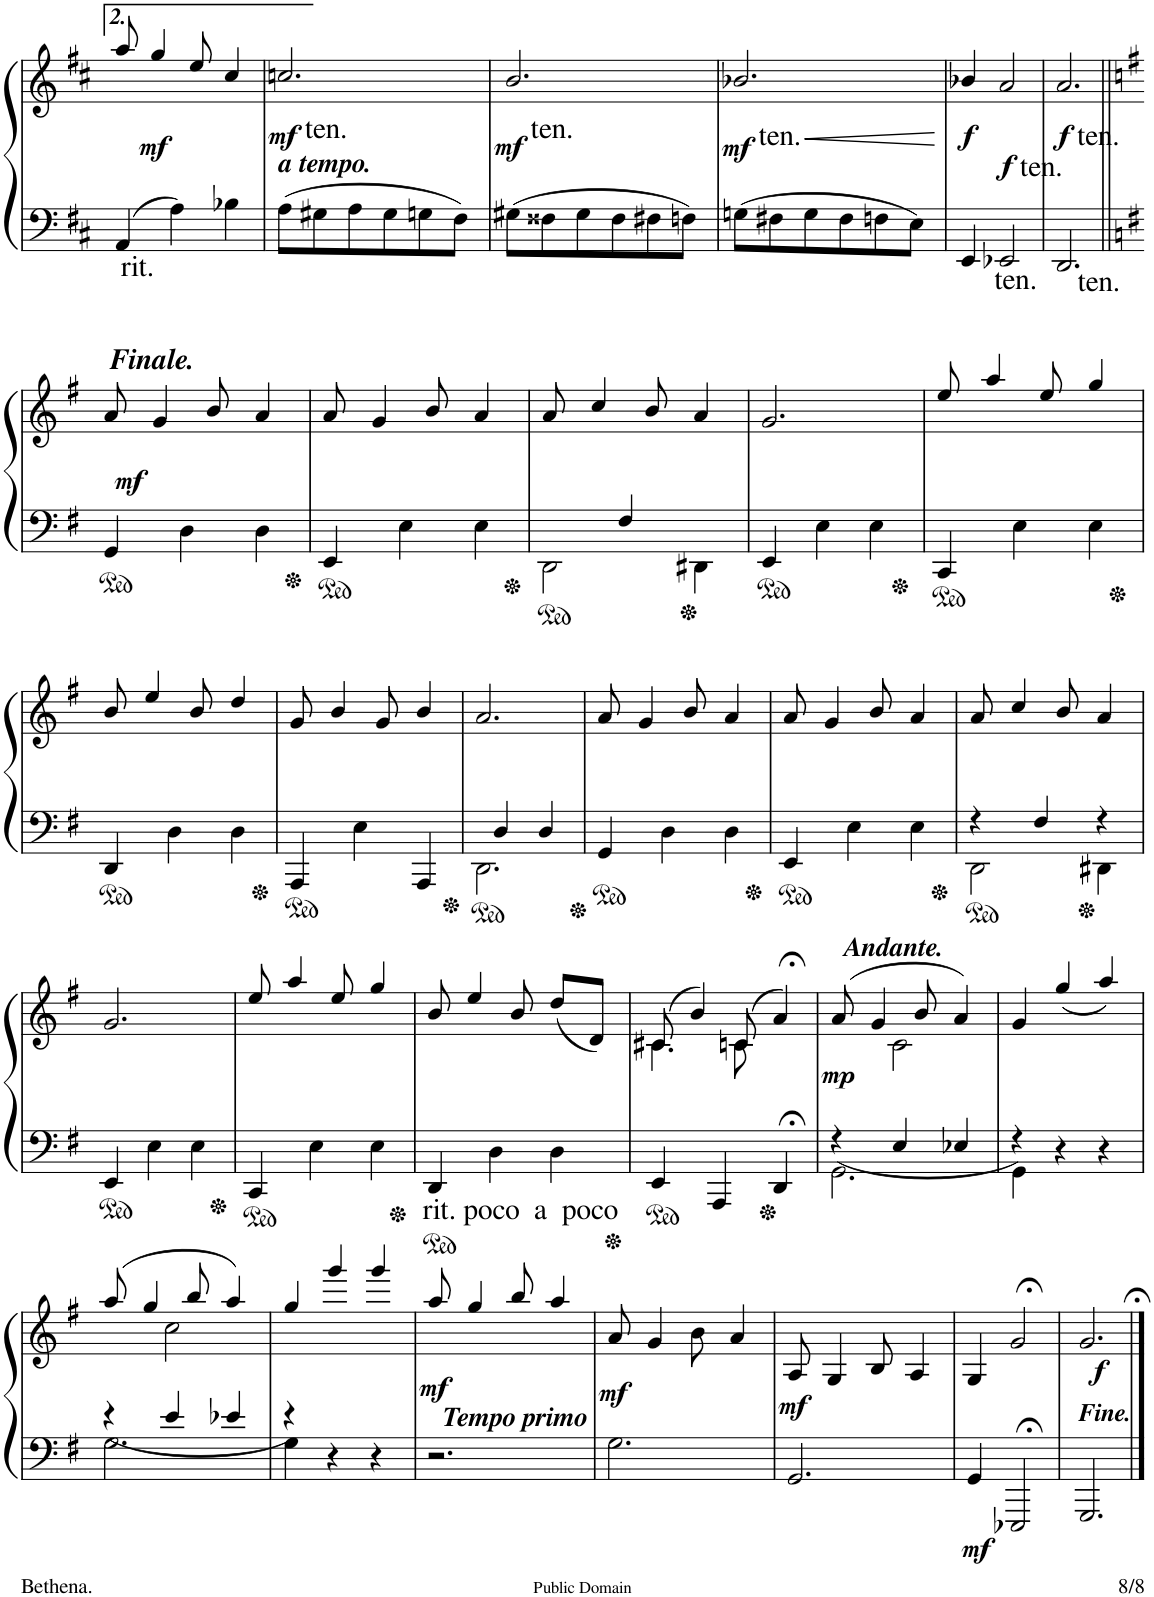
**kern	**kern	**dynam
*part1	*part1	*part1
*staff2	*staff1	*staff1/2
*I"Piano	*	*
*I'Pno.	*	*
!!LO:PB:g=z
*clefF4	*clefG2	*
*k[f#c#]	*k[f#c#]	*
*b:	*b:	*
*M3/4	*M3/4	*
=135	=135	=135
!LO:TX:b:t=rit.	!	!
4AA/	8aa/	.
!	!	!LO:DY:b
.	4gg/	mf
4A\	.	.
.	8ee/	.
4B-X\	4cc#/	.
=136	=136	=136
!	!LO:TX:b:Bi:t=a tempo.	!
!	!LO:TX:b:t=ten.	!
!	!	!LO:DY:b
8A\L	2.ccn/	mf
8G#X\	.	.
8A\	.	.
8G#\	.	.
8Gn\	.	.
8F#\J	.	.
=137	=137	=137
!	!LO:TX:b:t=ten.	!
!	!	!LO:DY:b
8G#X\L	2.b/	mf
8F##X\	.	.
8G#\	.	.
8F##\	.	.
8F#X\	.	.
8Fn\J	.	.
=138	=138	=138
!	!LO:TX:b:t=ten.	!
!	!	!LO:HP:b
!	!	!LO:DY:n=1:b
8Gn\L	2.b-X/	< mf
8F#X\	.	.
8G\	.	.
8F#\	.	.
8Fn\	.	.
8E\J	.	.
.	.	[
=139	=139	=139
!	!	!LO:DY:b
4EE/	4b-X/	f
!	!LO:TX:b:t=ten.	!
!LO:TX:b:t=ten.	!	!
!	!	!LO:DY:b
2EE-X/	2a/	f
=140	=140	=140
!	!LO:TX:b:t=ten.	!
!LO:TX:b:t=ten.	!	!
!	!	!LO:DY:b
2.DD/	2.a/	f
!!LO:LB:g=z
=141||	=141||	=141||
*k[f#]	*k[f#]	*
*G:	*G:	*
!	!LO:TX:a:Bi:t=Finale.	!
!	!	!LO:DY:b
4GG/	8a/	mf
.	4g/	.
4D\	.	.
.	8b/	.
4D\	4a/	.
=142	=142	=142
4EE/	8a/	.
.	4g/	.
4E\	.	.
.	8b/	.
4E\	4a/	.
=143	=143	=143
*^	*	*
2DD\	4ryy	8a/	.
.	.	4cc/	.
.	4F#/	.	.
.	.	8b/	.
4DD#X\	4ryy	4a/	.
*v	*v	*	*
=144	=144	=144
4EE/	2.g/	.
4E\	.	.
4E\	.	.
=145	=145	=145
4CC/	8ee/	.
.	4aa/	.
4E\	.	.
.	8ee/	.
4E\	4gg/	.
!!LO:LB:g=z
=146	=146	=146
4DD/	8b/	.
.	4ee/	.
4D\	.	.
.	8b/	.
4D\	4dd/	.
=147	=147	=147
4AAA/	8g/	.
.	4b/	.
4E\	.	.
.	8g/	.
4AAA/	4b/	.
=148	=148	=148
*^	*	*
2.DD\	4ryy	2.a/	.
.	4D/	.	.
.	4D/	.	.
*v	*v	*	*
=149	=149	=149
4GG/	8a/	.
.	4g/	.
4D\	.	.
.	8b/	.
4D\	4a/	.
=150	=150	=150
4EE/	8a/	.
.	4g/	.
4E\	.	.
.	8b/	.
4E\	4a/	.
=151	=151	=151
*^	*	*
4r	2DD\	8a/	.
.	.	4cc/	.
4F#/	.	.	.
.	.	8b/	.
4r	4DD#X\	4a/	.
*v	*v	*	*
!!LO:LB:g=z
=152	=152	=152
4EE/	2.g/	.
4E\	.	.
4E\	.	.
=153	=153	=153
4CC/	8ee/	.
.	4aa/	.
4E\	.	.
.	8ee/	.
4E\	4gg/	.
=154	=154	=154
!LO:TX:b:t=rit. poco  a  poco	!	!
4DD/	8b/	.
.	4ee/	.
4D\	.	.
.	8b/	.
4D\	(8dd/L	.
.	8d/J)	.
=155	=155	=155
*	*^	*
!	!LO:N:head=solid	!LO:N:head=solid	!
4EE/	(8c#X/	4.c#\	.
.	4b/)	.	.
4AAA/	.	.	.
.	(8cn/	8c\	.
4DD;</	4a;</)	4ryy	.
=156	=156	=156	=156
*^	*	*	*
!	!	!LO:TX:a:Bi:t=Andante.	!	!
!	!	!	!	!LO:DY:b
4r	2.GG\	(8a/	4ryy	mp
.	.	4g/	.	.
4E/	.	.	2c\	.
.	.	8b/	.	.
4E-X/	.	4a/)	.	.
*	*	*v	*v	*
=157	=157	=157	=157
4r	4GG\	4g/	.
4r	2ryy	(4gg/	.
4r	.	4aa/)	.
!!LO:LB:g=z
=158	=158	=158	=158
*	*	*^	*
4r	2.G\	(8aa/	4ryy	.
.	.	4gg/	.	.
4e/	.	.	2cc\	.
.	.	8bb/	.	.
4e-X/	.	4aa/)	.	.
*	*	*v	*v	*
=159	=159	=159	=159
4r	4G\	4gg/	.
4r	2ryy	4ggg/	.
4r	.	4ggg/	.
*v	*v	*	*
=160	=160	=160
!	!LO:TX:b:Bi:t=Tempo primo	!
!	!	!LO:DY:b
2.r	8aa/	mf
.	4gg/	.
.	8bb/	.
.	4aa/	.
=161	=161	=161
!	!	!LO:DY:b
2.G\	8a/	mf
.	4g/	.
.	8b\	.
.	4a/	.
=162	=162	=162
!	!	!LO:DY:b
2.GG/	8A/	mf
.	4G/	.
.	8B/	.
.	4A/	.
=163	=163	=163
!	!	!LO:DY:b=2
4GG/	4G/	mf
2EEE-X;</	2g;</	.
=164	=164	=164
!	!	!LO:DY:b
2.GGG/	2.g/	f
==	==	==
*-	*-	*-
